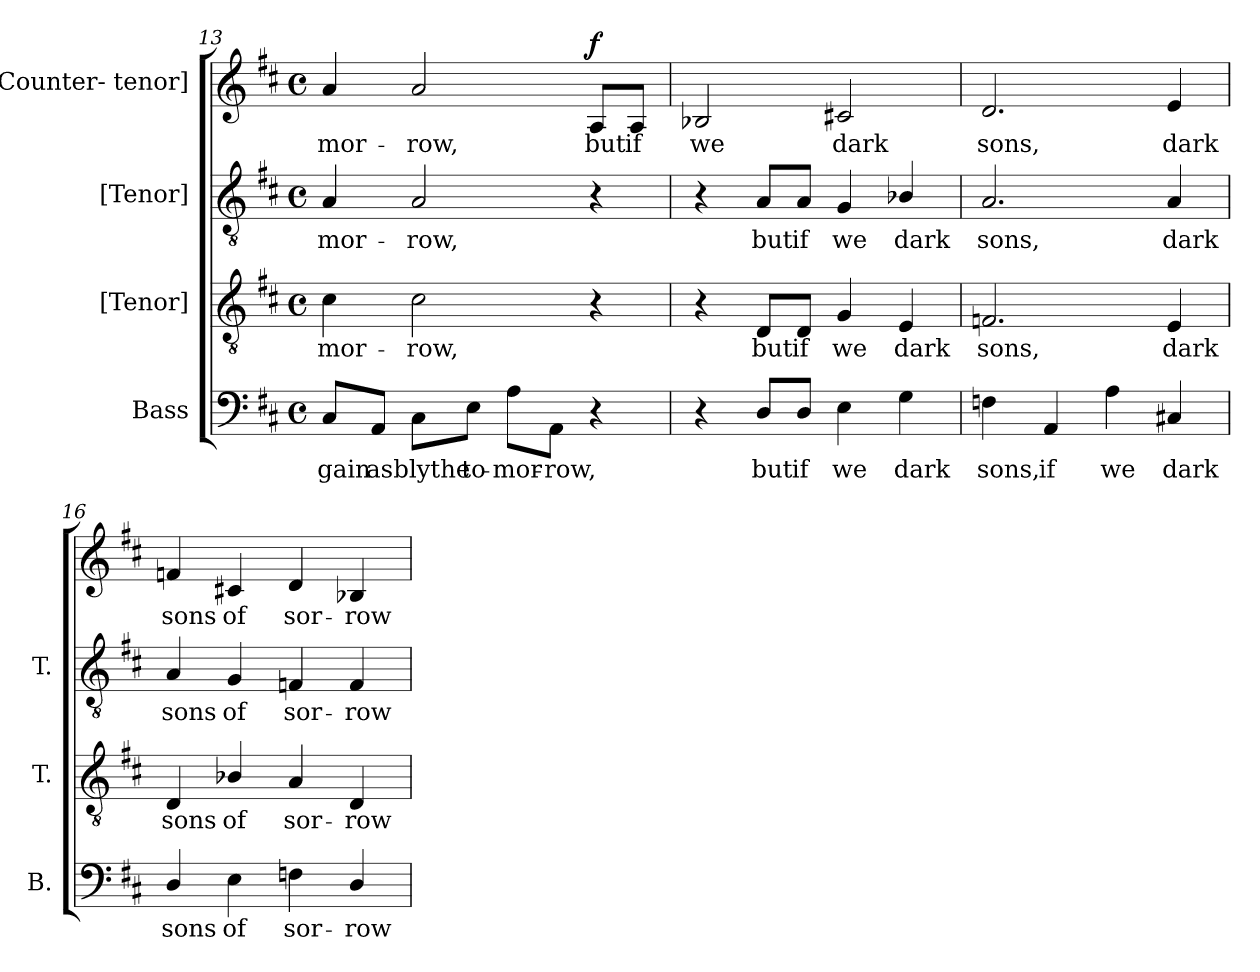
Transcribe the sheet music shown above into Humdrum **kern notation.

**kern	**text	**kern	**text	**kern	**text	**kern	**text	**dynam
*part4	*part4	*part3	*part3	*part2	*part2	*part1	*part1	*part1
*staff4	*staff4	*staff3	*staff3	*staff2	*staff2	*staff1	*staff1	*staff1
*I"Bass	*	*I"[Tenor]	*	*I"[Tenor]	*	*I"[Counter- tenor]	*	*
*I'B.	*	*I'T.	*	*I'T.	*	*	*	*
*clefF4	*	*clefGv2	*	*clefGv2	*	*clefG2	*	*
*	*	*ITrd7c12	*	*ITrd7c12	*	*	*	*
*k[f#c#]	*	*k[f#c#]	*	*k[f#c#]	*	*k[f#c#]	*	*
*D:	*	*D:	*	*D:	*	*D:	*	*
*M4/4	*	*M4/4	*	*M4/4	*	*M4/4	*	*
*met(c)	*	*met(c)	*	*met(c)	*	*met(c)	*	*
=13	=13	=13	=13	=13	=13	=13	=13	=13
!	!LO:LY:b:color=#000000	!	!	!	!	!	!	!
!	!	!	!LO:LY:b:color=#000000	!	!	!	!	!
!	!	!	!	!	!LO:LY:b:color=#000000	!	!	!
!	!	!	!	!	!	!	!LO:LY:b:color=#000000	!
8C#i/L	-gain	4C#i\	-mor-	4AAi/	-mor-	4ai/	-mor-	.
!	!LO:LY:b:color=#000000	!	!	!	!	!	!	!
8AAi/J	as	.	.	.	.	.	.	.
!	!LO:LY:b:color=#000000	!	!	!	!	!	!	!
!	!	!	!LO:LY:b:color=#000000	!	!	!	!	!
!	!	!	!	!	!LO:LY:b:color=#000000	!	!	!
!	!	!	!	!	!	!	!LO:LY:b:color=#000000	!
8C#i\L	blythe	2C#i\	-row,	2AAi/	-row,	2ai/	-row,	.
!	!LO:LY:b:color=#000000	!	!	!	!	!	!	!
8Ei\J	to-	.	.	.	.	.	.	.
!	!LO:LY:b:color=#000000	!	!	!	!	!	!	!
8Ai\L	-mor-	.	.	.	.	.	.	.
!	!LO:LY:b:color=#000000	!	!	!	!	!	!	!
8AAi\J	-row,	.	.	.	.	.	.	.
!	!	!	!	!	!	!	!LO:LY:b:color=#000000	!
4r	.	4r	.	4r	.	8Ai/L	but	f
!	!	!	!	!	!	!	!LO:LY:b:color=#000000	!
.	.	.	.	.	.	8Ai/J	if	.
!!LO:PB:g=z
=14	=14	=14	=14	=14	=14	=14	=14	=14
!	!	!	!	!	!	!	!LO:LY:b:color=#000000	!
4r	.	4r	.	4r	.	2B-Xi/	we	.
!	!LO:LY:b:color=#000000	!	!	!	!	!	!	!
!	!	!	!LO:LY:b:color=#000000	!	!	!	!	!
!	!	!	!	!	!LO:LY:b:color=#000000	!	!	!
8Di/L	but	8DDi/L	but	8AAi/L	but	.	.	.
!	!LO:LY:b:color=#000000	!	!	!	!	!	!	!
!	!	!	!LO:LY:b:color=#000000	!	!	!	!	!
!	!	!	!	!	!LO:LY:b:color=#000000	!	!	!
8Di/J	if	8DDi/J	if	8AAi/J	if	.	.	.
!	!LO:LY:b:color=#000000	!	!	!	!	!	!	!
!	!	!	!LO:LY:b:color=#000000	!	!	!	!	!
!	!	!	!	!	!LO:LY:b:color=#000000	!	!	!
!	!	!	!	!	!	!	!LO:LY:b:color=#000000	!
4Ei\	we	4GGi/	we	4GGi/	we	2c#Xi/	dark	.
!	!LO:LY:b:color=#000000	!	!	!	!	!	!	!
!	!	!	!LO:LY:b:color=#000000	!	!	!	!	!
!	!	!	!	!	!LO:LY:b:color=#000000	!	!	!
4Gi\	dark	4EEi/	dark	4BB-Xi/	dark	.	.	.
=15	=15	=15	=15	=15	=15	=15	=15	=15
!	!LO:LY:b:color=#000000	!	!	!	!	!	!	!
!	!	!	!LO:LY:b:color=#000000	!	!	!	!	!
!	!	!	!	!	!LO:LY:b:color=#000000	!	!	!
!	!	!	!	!	!	!	!LO:LY:b:color=#000000	!
4Fni\	sons,	2.FFni/	sons,	2.AAi/	sons,	2.di/	sons,	.
!	!LO:LY:b:color=#000000	!	!	!	!	!	!	!
4AAi/	if	.	.	.	.	.	.	.
!	!LO:LY:b:color=#000000	!	!	!	!	!	!	!
4Ai\	we	.	.	.	.	.	.	.
!	!LO:LY:b:color=#000000	!	!	!	!	!	!	!
!	!	!	!LO:LY:b:color=#000000	!	!	!	!	!
!	!	!	!	!	!LO:LY:b:color=#000000	!	!	!
!	!	!	!	!	!	!	!LO:LY:b:color=#000000	!
4C#Xi/	dark	4EEi/	dark	4AAi/	dark	4ei/	dark	.
=16	=16	=16	=16	=16	=16	=16	=16	=16
!	!LO:LY:b:color=#000000	!	!	!	!	!	!	!
!	!	!	!LO:LY:b:color=#000000	!	!	!	!	!
!	!	!	!	!	!LO:LY:b:color=#000000	!	!	!
!	!	!	!	!	!	!	!LO:LY:b:color=#000000	!
4Di/	sons	4DDi/	sons	4AAi/	sons	4fni/	sons	.
!	!LO:LY:b:color=#000000	!	!	!	!	!	!	!
!	!	!	!LO:LY:b:color=#000000	!	!	!	!	!
!	!	!	!	!	!LO:LY:b:color=#000000	!	!	!
!	!	!	!	!	!	!	!LO:LY:b:color=#000000	!
4Ei\	of	4BB-Xi/	of	4GGi/	of	4c#Xi/	of	.
!	!LO:LY:b:color=#000000	!	!	!	!	!	!	!
!	!	!	!LO:LY:b:color=#000000	!	!	!	!	!
!	!	!	!	!	!LO:LY:b:color=#000000	!	!	!
!	!	!	!	!	!	!	!LO:LY:b:color=#000000	!
4Fni\	sor-	4AAi/	sor-	4FFni/	sor-	4di/	sor-	.
!	!LO:LY:b:color=#000000	!	!	!	!	!	!	!
!	!	!	!LO:LY:b:color=#000000	!	!	!	!	!
!	!	!	!	!	!LO:LY:b:color=#000000	!	!	!
!	!	!	!	!	!	!	!LO:LY:b:color=#000000	!
4Di/	-row	4DDi/	-row	4FFi/	-row	4B-Xi/	-row	.
=	=	=	=	=	=	=	=	=
*-	*-	*-	*-	*-	*-	*-	*-	*-
